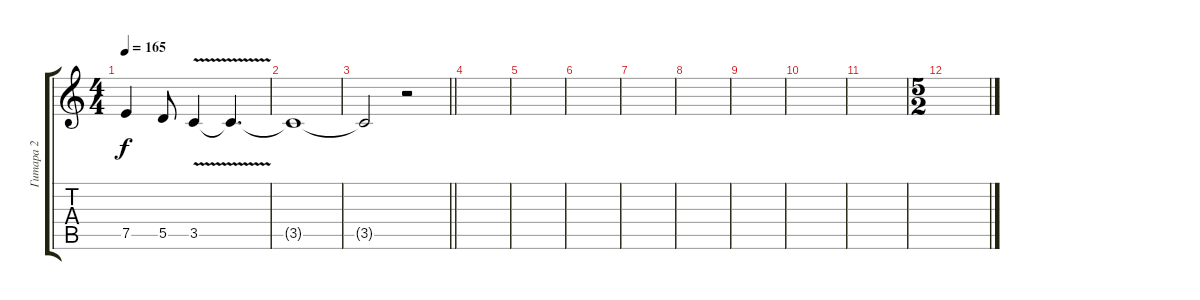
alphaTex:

\track ("Гитара 2" "Гитара 2") {instrument distortionguitar}
\staff {score tabs}
\tuning (E4 B3 G3 D3 A2 E2) {hide}
\ts (4 4)
\tempo 165
\clef g2
\ks c
7.5.4{dy f} 5.5.8 3.5{v}.4 3.5{t}.4{d} |
3.5{t}.1 |
\barLineRight lightlight
3.5{t}.2 r.2 |
|
|
|
|
|
|
|
|
\ts (5 2)
